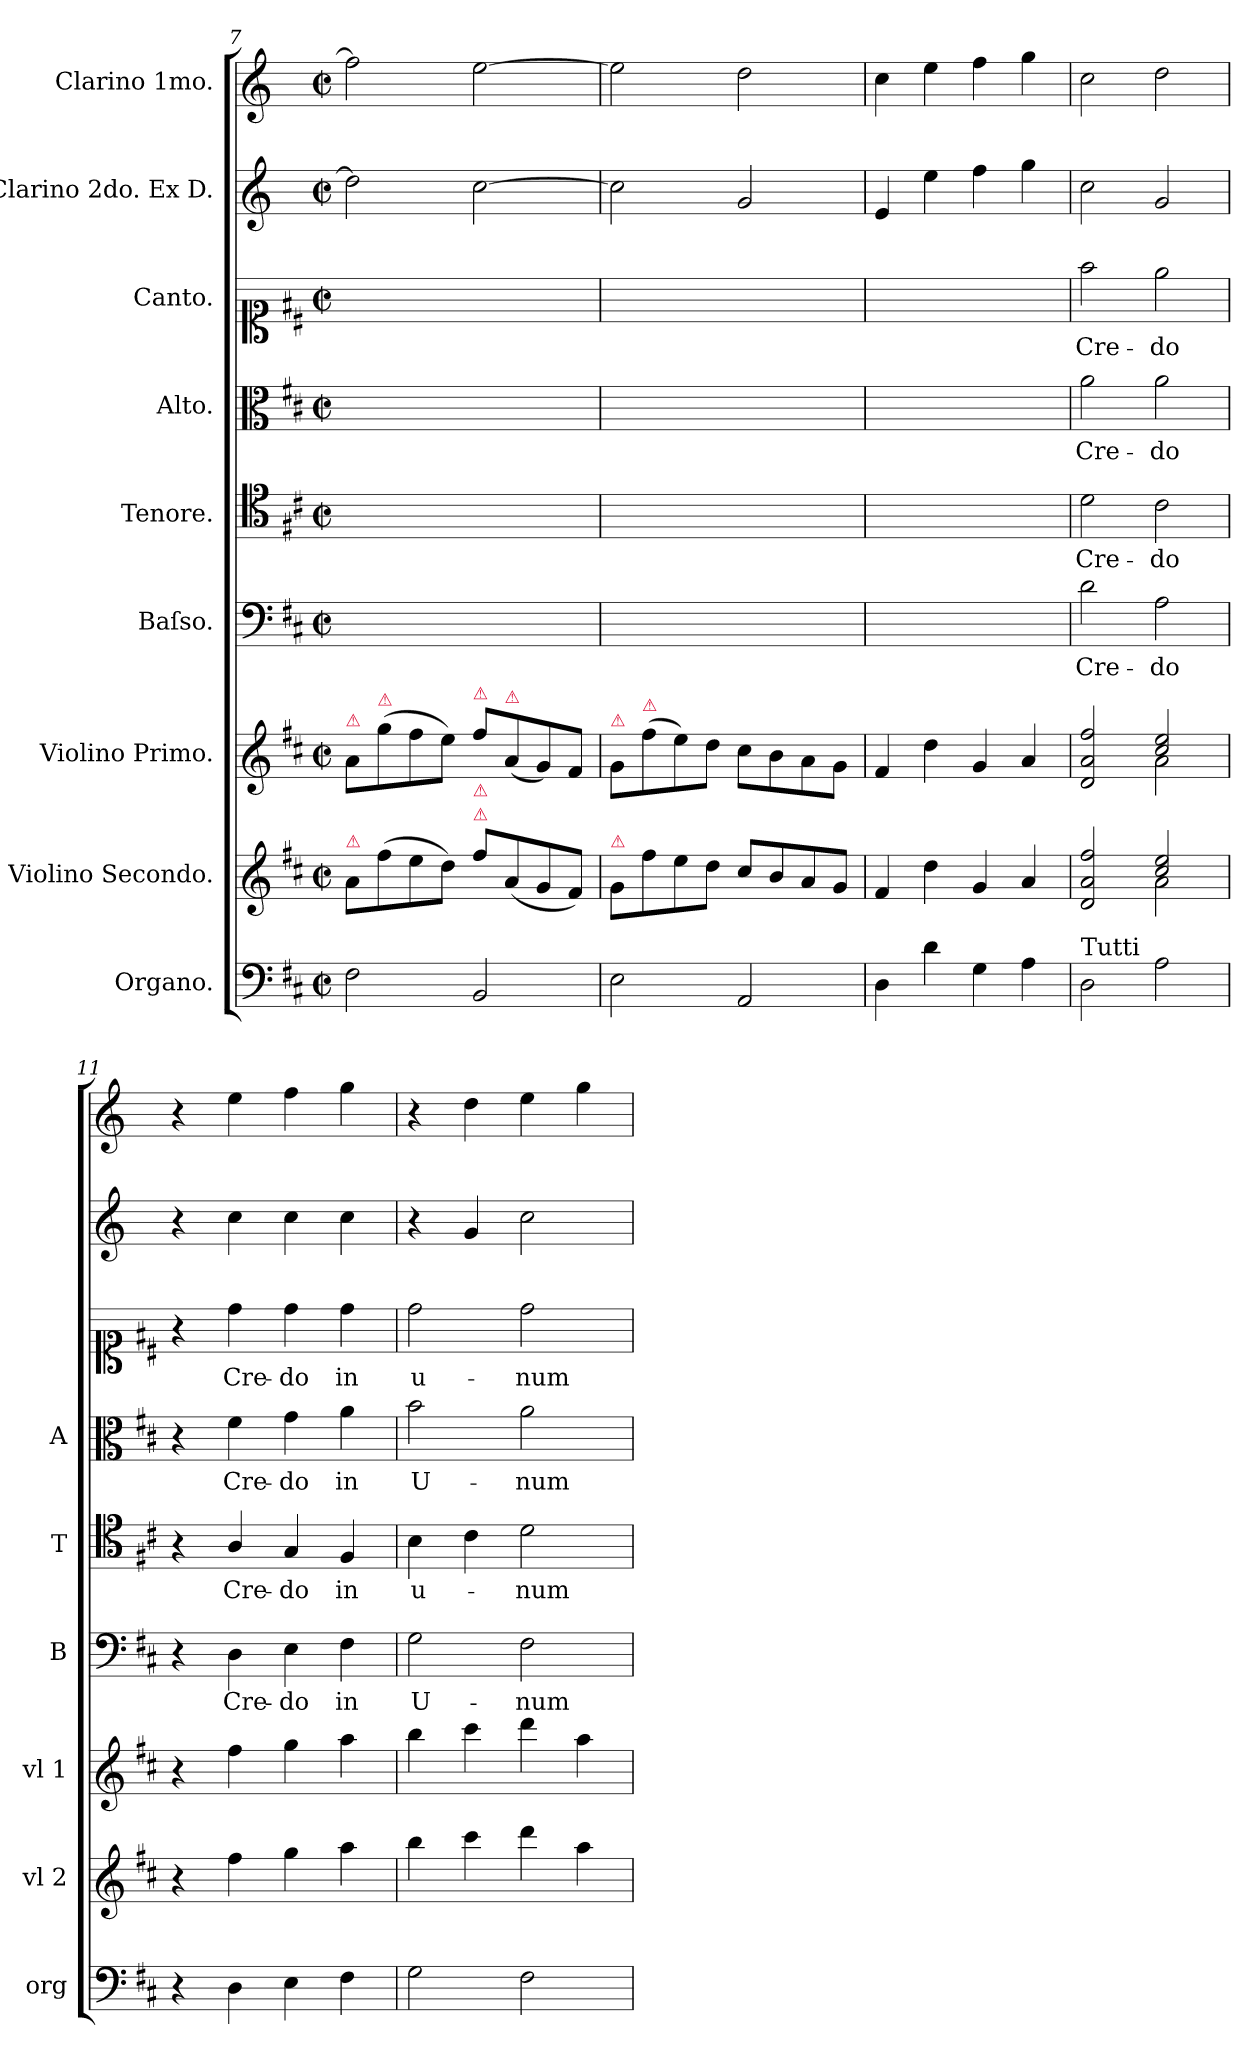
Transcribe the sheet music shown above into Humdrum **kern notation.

**kern	**kern	**kern	**kern	**text	**kern	**text	**kern	**text	**kern	**text	**kern	**kern
*part9	*part8	*part7	*part6	*part6	*part5	*part5	*part4	*part4	*part3	*part3	*part2	*part1
*staff9	*staff8	*staff7	*staff6	*staff6	*staff5	*staff5	*staff4	*staff4	*staff3	*staff3	*staff2	*staff1
*I"Organo.	*I"Violino Secondo.	*I"Violino Primo.	*I"Baſso.	*	*I"Tenore.	*	*I"Alto.	*	*I"Canto.	*	*I"Clarino 2do. Ex D.	*I"Clarino 1mo.
*I'org	*I'vl 2	*I'vl 1	*I'B	*	*I'T	*	*I'A	*	*	*	*	*
*clefF4	*clefG2	*clefG2	*clefF4	*	*clefC4	*	*clefC3	*	*clefC1	*	*clefG2	*clefG2
*	*	*	*	*	*	*	*	*	*	*	*ITrd-1c-2	*ITrd-1c-2
*k[f#c#]	*k[f#c#]	*k[f#c#]	*k[f#c#]	*	*k[f#c#]	*	*k[f#c#]	*	*k[f#c#]	*	*k[f#c#]	*k[f#c#]
*M2/2	*M2/2	*M2/2	*M2/2	*	*M2/2	*	*M2/2	*	*M2/2	*	*M2/2	*M2/2
*met(c|)	*met(c|)	*met(c|)	*met(c|)	*	*met(c|)	*	*met(c|)	*	*met(c|)	*	*met(c|)	*met(c|)
=7	=7	=7	=7	=7	=7	=7	=7	=7	=7	=7	=7	=7
!	!	!LO:TX:a:color=crimson:t=⚠	!	!	!	!	!	!	!	!	!	!
!	!LO:TX:a:color=crimson:t=⚠	!	!	!	!	!	!	!	!	!	!	!
2F#\	8a\L	8a/L	1ryy	.	1ryy	.	1ryy	.	1ryy	.	2ee\]	2gg\]
!	!	!LO:TX:a:color=crimson:t=⚠	!	!	!	!	!	!	!	!	!	!
.	(>8ff#\	(>8gg\	.	.	.	.	.	.	.	.	.	.
.	8ee\	8ff#\	.	.	.	.	.	.	.	.	.	.
.	8dd\J)	8ee\J)	.	.	.	.	.	.	.	.	.	.
!	!	!LO:TX:a:color=crimson:t=⚠	!	!	!	!	!	!	!	!	!	!
!	!LO:TX:a:color=crimson:t=⚠	!	!	!	!	!	!	!	!	!	!	!
!	!LO:TX:a:color=crimson:t=⚠	!	!	!	!	!	!	!	!	!	!	!
2BB/	8ff#\L	8ff#\L	.	.	.	.	.	.	.	.	[2dd\	[2ff#\
!	!	!LO:TX:a:color=crimson:t=⚠	!	!	!	!	!	!	!	!	!	!
.	(<8a/	(<8a/	.	.	.	.	.	.	.	.	.	.
.	8g/	8g/)	.	.	.	.	.	.	.	.	.	.
.	8f#/J)	8f#/J	.	.	.	.	.	.	.	.	.	.
=8	=8	=8	=8	=8	=8	=8	=8	=8	=8	=8	=8	=8
!	!	!LO:TX:a:color=crimson:t=⚠	!	!	!	!	!	!	!	!	!	!
!	!LO:TX:a:color=crimson:t=⚠	!	!	!	!	!	!	!	!	!	!	!
2E\	8g/L	8g/L	1ryy	.	1ryy	.	1ryy	.	1ryy	.	2dd\]	2ff#\]
!	!	!LO:TX:a:color=crimson:t=⚠	!	!	!	!	!	!	!	!	!	!
.	8ff#\	(>8ff#\	.	.	.	.	.	.	.	.	.	.
.	8ee\	8ee\)	.	.	.	.	.	.	.	.	.	.
.	8dd\J	8dd\J	.	.	.	.	.	.	.	.	.	.
2AA/	8cc#/L	8cc#\L	.	.	.	.	.	.	.	.	2a/	2ee\
.	8b/	8b\	.	.	.	.	.	.	.	.	.	.
.	8a/	8a\	.	.	.	.	.	.	.	.	.	.
.	8g/J	8g\J	.	.	.	.	.	.	.	.	.	.
=9	=9	=9	=9	=9	=9	=9	=9	=9	=9	=9	=9	=9
4D\	4f#/	4f#/	1ryy	.	1ryy	.	1ryy	.	1ryy	.	4f#/	4dd\
4d\	4dd\	4dd\	.	.	.	.	.	.	.	.	4ff#\	4ff#\
4G\	4g/	4g/	.	.	.	.	.	.	.	.	4gg\	4gg\
4A\	4a/	4a/	.	.	.	.	.	.	.	.	4aa\	4aa\
=10	=10	=10	=10	=10	=10	=10	=10	=10	=10	=10	=10	=10
*	*^	*^	*	*	*	*	*	*	*	*	*	*
!LO:TX:a:t=Tutti	!	!	!	!	!	!	!	!	!	!	!	!	!	!
2D\	2d/ 2a/ 2ff#/	2ryy	2d/ 2a/ 2ff#/	2ryy	2d\	Cre-	2d\	Cre-	2a\	Cre-	2ff#\	Cre-	2dd\	2dd\
2A\	2cc#/ 2ee/	2a\	2cc#/ 2ee/	2a\	2A\	-do	2c#\	-do	2a\	-do	2ee\	-do	2a/	2ee\
*	*v	*v	*	*	*	*	*	*	*	*	*	*	*	*
*	*	*v	*v	*	*	*	*	*	*	*	*	*	*
=11	=11	=11	=11	=11	=11	=11	=11	=11	=11	=11	=11	=11
4r	4r	4r	4r	.	4r	.	4r	.	4r	.	4r	4r
4D\	4ff#\	4ff#\	4D\	Cre-	4A/	Cre-	4f#\	Cre-	4dd\	Cre-	4dd\	4ff#\
4E\	4gg\	4gg\	4E\	-do	4G/	-do	4g\	-do	4dd\	-do	4dd\	4gg\
4F#\	4aa\	4aa\	4F#\	in	4F#/	in	4a\	in	4dd\	in	4dd\	4aa\
=12	=12	=12	=12	=12	=12	=12	=12	=12	=12	=12	=12	=12
2G\	4bb\	4bb\	2G\	U-	4B\	u-	2b\	U-	2dd\	u-	4r	4r
.	4ccc#\	4ccc#\	.	.	4c#\	.	.	.	.	.	4a/	4ee\
2F#\	4ddd\	4ddd\	2F#\	-num	2d\	-num	2a\	-num	2dd\	-num	2dd\	4ff#\
.	4aa\	4aa\	.	.	.	.	.	.	.	.	.	4aa\
=	=	=	=	=	=	=	=	=	=	=	=	=
*-	*-	*-	*-	*-	*-	*-	*-	*-	*-	*-	*-	*-
